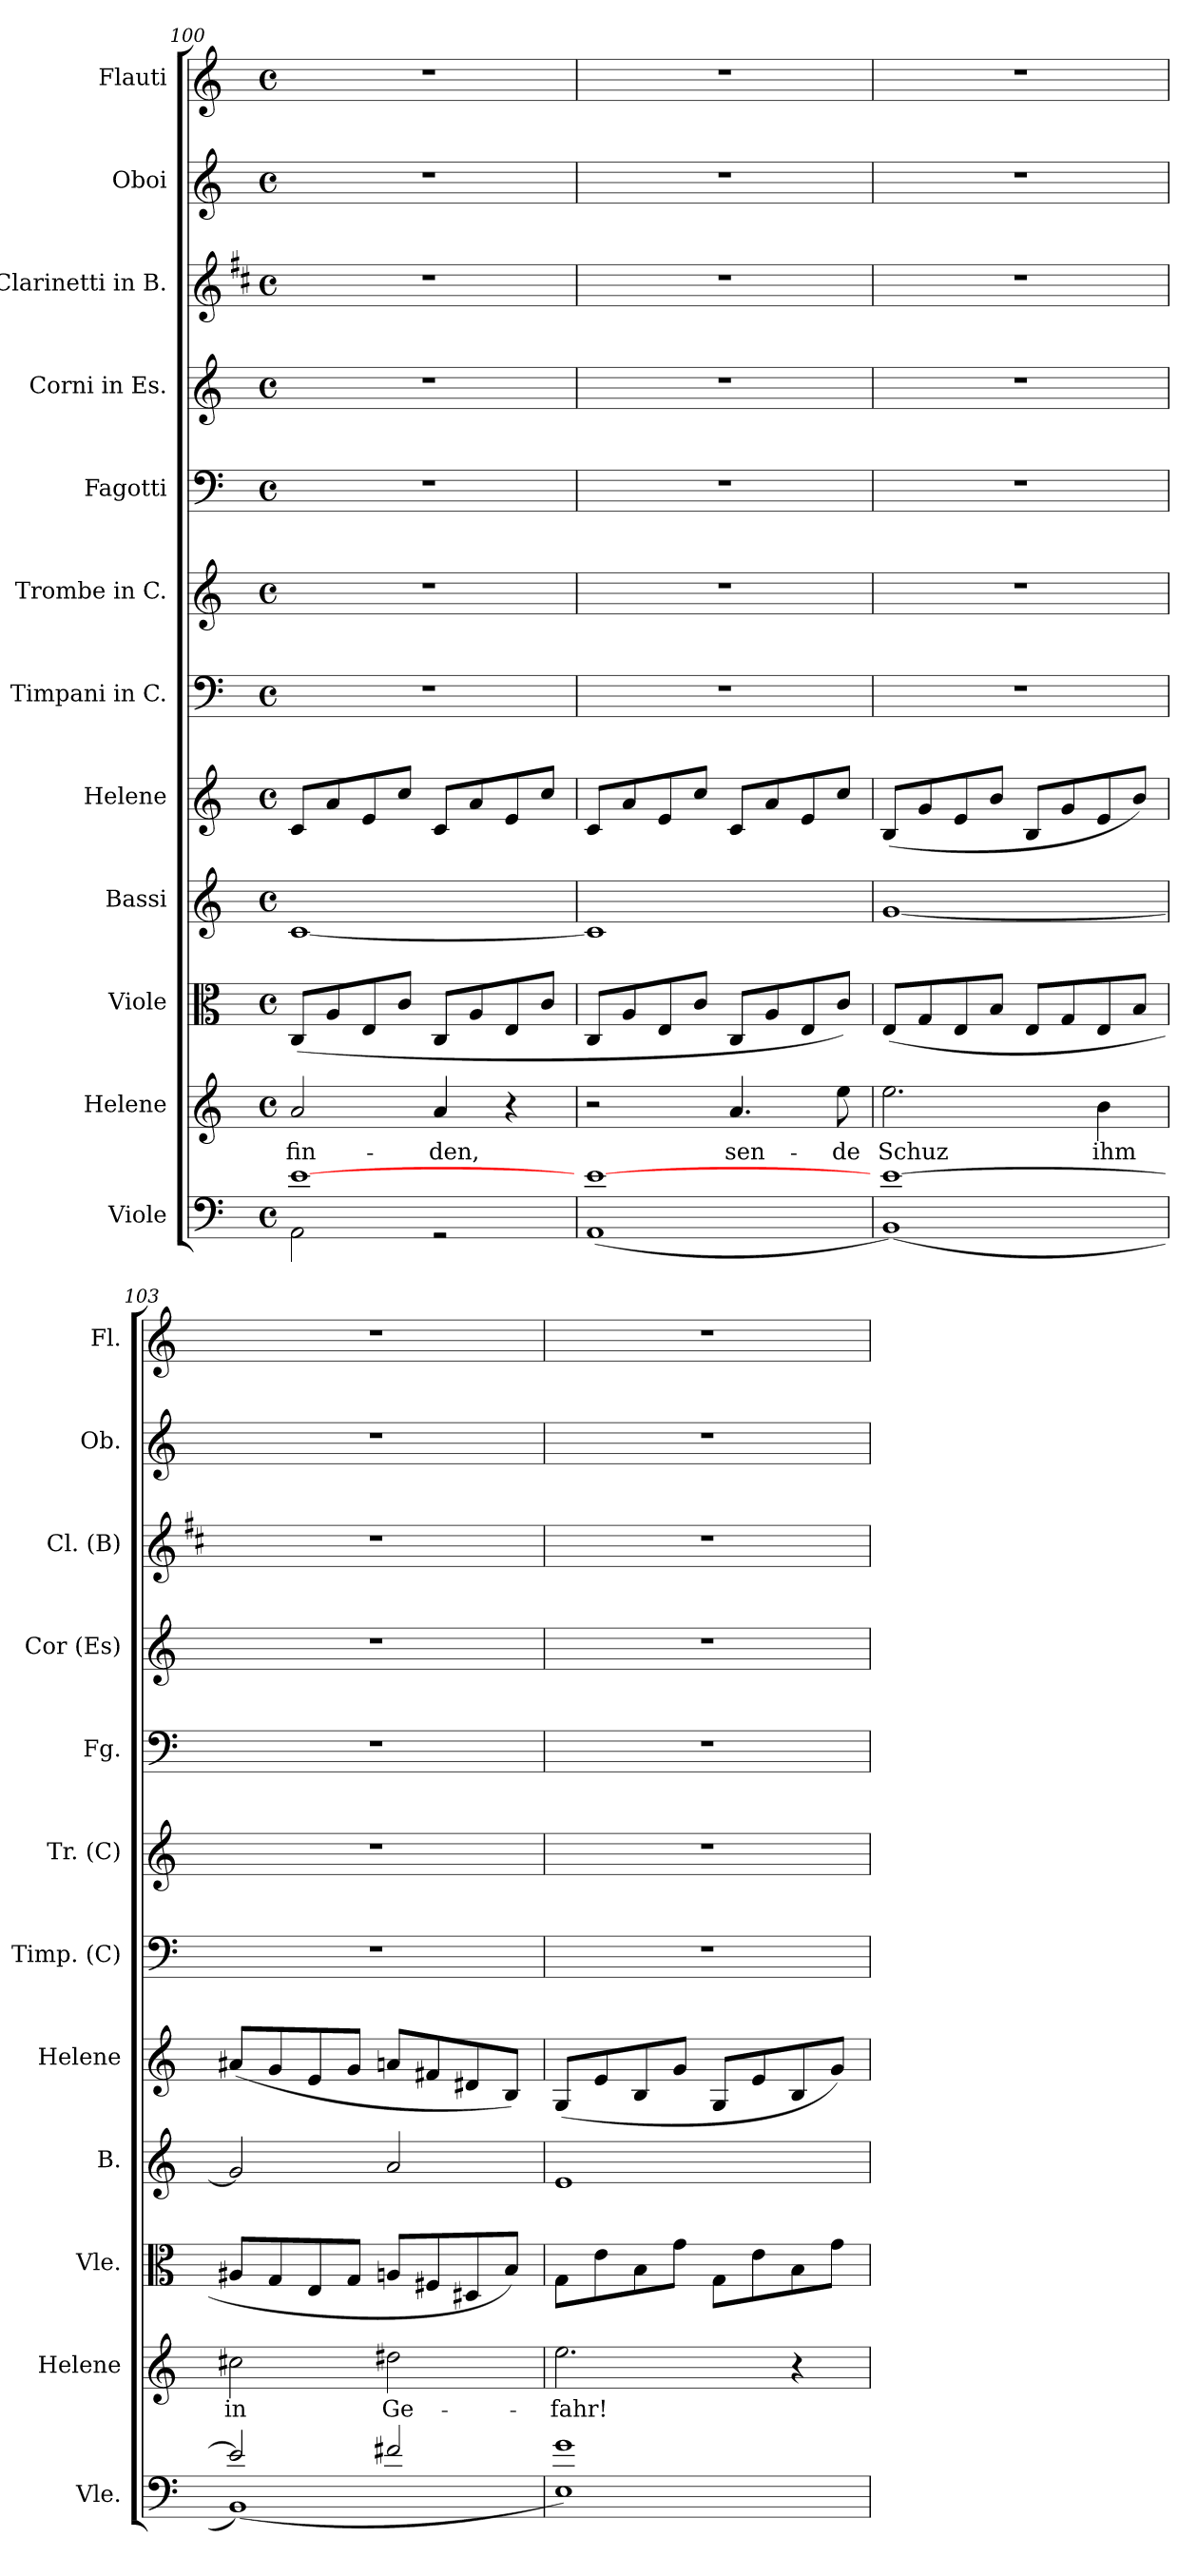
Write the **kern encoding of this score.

**kern	**kern	**text	**kern	**kern	**kern	**kern	**kern	**kern	**kern	**kern	**kern	**kern
*part12	*part11	*part11	*part10	*part9	*part8	*part7	*part6	*part5	*part4	*part3	*part2	*part1
*staff12	*staff11	*staff11	*staff10	*staff9	*staff8	*staff7	*staff6	*staff5	*staff4	*staff3	*staff2	*staff1
*I"Viole	*I"Helene	*	*I"Viole	*I"Bassi	*I"Helene	*I"Timpani in C.	*I"Trombe in C.	*I"Fagotti	*I"Corni in Es.	*I"Clarinetti in B.	*I"Oboi	*I"Flauti
*I'Vle.	*I'Helene	*	*I'Vle.	*I'B.	*I'Helene	*I'Timp. (C)	*I'Tr. (C)	*I'Fg.	*I'Cor (Es)	*I'Cl. (B)	*I'Ob.	*I'Fl.
*clefF4	*clefG2	*	*clefC3	*clefG2	*clefG2	*clefF4	*clefG2	*clefF4	*clefG2	*clefG2	*clefG2	*clefG2
*	*	*	*	*	*	*	*	*	*ITrd4c7	*ITrd1c2	*	*
*k[]	*k[]	*	*k[]	*k[]	*k[]	*k[]	*k[]	*k[]	*k[b-]	*k[]	*k[]	*k[]
*C:	*C:	*	*C:	*C:	*C:	*C:	*C:	*C:	*F:	*C:	*C:	*C:
*M4/4	*M4/4	*	*M4/4	*M4/4	*M4/4	*M4/4	*M4/4	*M4/4	*M4/4	*M4/4	*M4/4	*M4/4
*met(c)	*met(c)	*	*met(c)	*met(c)	*met(c)	*met(c)	*met(c)	*met(c)	*met(c)	*met(c)	*met(c)	*met(c)
=100	=100	=100	=100	=100	=100	=100	=100	=100	=100	=100	=100	=100
*^	*	*	*	*	*	*	*	*	*	*	*	*
[1e	2AA\	2a/	fin-	(<8C/L	[1c	8c/L	1r	1r	1r	1r	1r	1r	1r
.	.	.	.	8A/	.	8a/	.	.	.	.	.	.	.
.	.	.	.	8E/	.	8e/	.	.	.	.	.	.	.
.	.	.	.	8c/J	.	8cc/J	.	.	.	.	.	.	.
.	2r	4a/	den,	8C/L	.	8c/L	.	.	.	.	.	.	.
.	.	.	.	8A/	.	8a/	.	.	.	.	.	.	.
.	.	4r	.	8E/	.	8e/	.	.	.	.	.	.	.
.	.	.	.	8c/J	.	8cc/J	.	.	.	.	.	.	.
=101	=101	=101	=101	=101	=101	=101	=101	=101	=101	=101	=101	=101	=101
[1e	(<1AA	2r	.	8C/L	1c]	8c/L	1r	1r	1r	1r	1r	1r	1r
.	.	.	.	8A/	.	8a/	.	.	.	.	.	.	.
.	.	.	.	8E/	.	8e/	.	.	.	.	.	.	.
.	.	.	.	8c/J	.	8cc/J	.	.	.	.	.	.	.
.	.	4.a/	sen-	8C/L	.	8c/L	.	.	.	.	.	.	.
.	.	.	.	8A/	.	8a/	.	.	.	.	.	.	.
.	.	.	.	8E/	.	8e/	.	.	.	.	.	.	.
.	.	8ee\	de	8c/J)	.	8cc/J	.	.	.	.	.	.	.
=102	=102	=102	=102	=102	=102	=102	=102	=102	=102	=102	=102	=102	=102
[1e	(<1BB)	2.ee\	Schuz	(<8E/L	[1g	(<8B/L	1r	1r	1r	1r	1r	1r	1r
.	.	.	.	8G/	.	8g/	.	.	.	.	.	.	.
.	.	.	.	8E/	.	8e/	.	.	.	.	.	.	.
.	.	.	.	8B/J	.	8b/J	.	.	.	.	.	.	.
.	.	.	.	8E/L	.	8B/L	.	.	.	.	.	.	.
.	.	.	.	8G/	.	8g/	.	.	.	.	.	.	.
.	.	4b\	ihm	8E/	.	8e/	.	.	.	.	.	.	.
.	.	.	.	8B/J	.	8b/J)	.	.	.	.	.	.	.
=103	=103	=103	=103	=103	=103	=103	=103	=103	=103	=103	=103	=103	=103
2e/]	(<1BB)	2cc#\	in	8A#/L	2g/]	(<8a#/L	1r	1r	1r	1r	1r	1r	1r
.	.	.	.	8G/	.	8g/	.	.	.	.	.	.	.
.	.	.	.	8E/	.	8e/	.	.	.	.	.	.	.
.	.	.	.	8G/J	.	8g/J	.	.	.	.	.	.	.
2f#/	.	2dd#\	Ge-	8An/L	2a/	8an/L	.	.	.	.	.	.	.
.	.	.	.	8F#/	.	8f#/	.	.	.	.	.	.	.
.	.	.	.	8D#/	.	8d#/	.	.	.	.	.	.	.
.	.	.	.	8B/J)	.	8B/J)	.	.	.	.	.	.	.
=104	=104	=104	=104	=104	=104	=104	=104	=104	=104	=104	=104	=104	=104
1g	1E)	2.ee\	fahr!	8G\L	1e	(<8G/L	1r	1r	1r	1r	1r	1r	1r
.	.	.	.	8e\	.	8e/	.	.	.	.	.	.	.
.	.	.	.	8B\	.	8B/	.	.	.	.	.	.	.
.	.	.	.	8g\J	.	8g/J	.	.	.	.	.	.	.
.	.	.	.	8G\L	.	8G/L	.	.	.	.	.	.	.
.	.	.	.	8e\	.	8e/	.	.	.	.	.	.	.
.	.	4r	.	8B\	.	8B/	.	.	.	.	.	.	.
.	.	.	.	8g\J	.	8g/J)	.	.	.	.	.	.	.
*v	*v	*	*	*	*	*	*	*	*	*	*	*	*
=	=	=	=	=	=	=	=	=	=	=	=	=
*-	*-	*-	*-	*-	*-	*-	*-	*-	*-	*-	*-	*-
